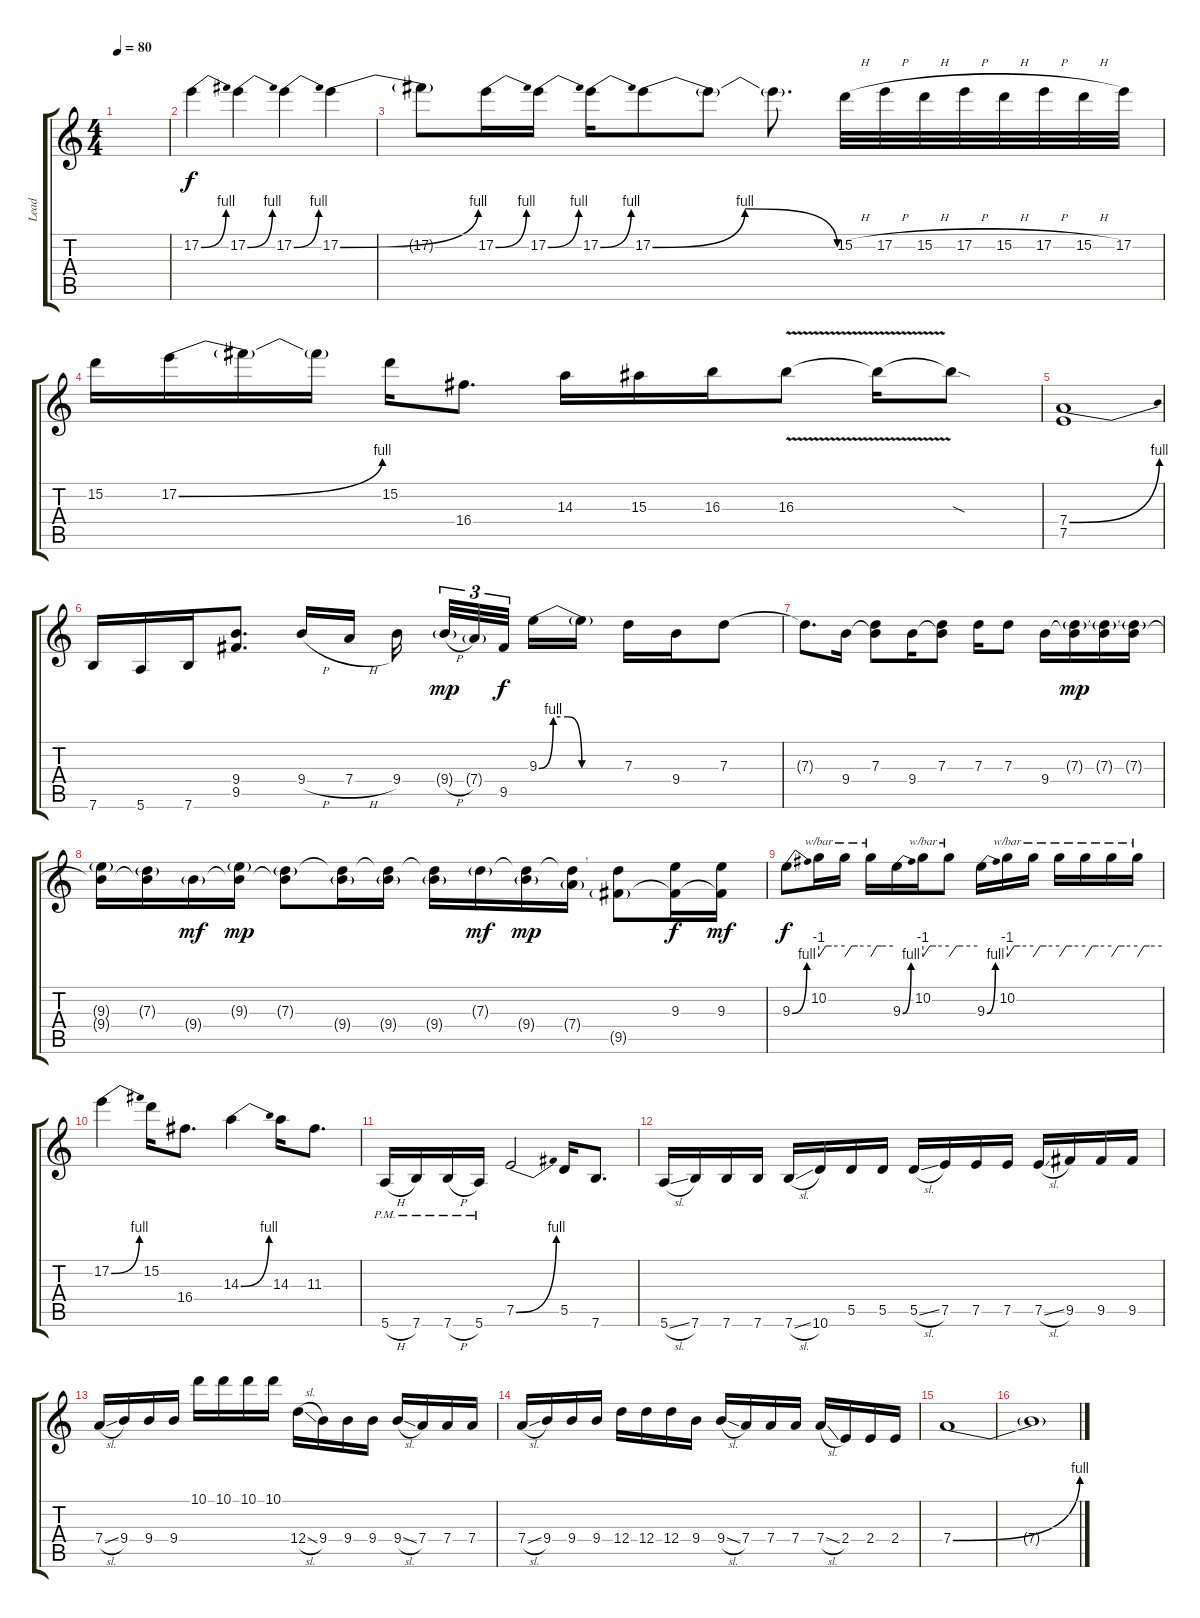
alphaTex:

\track ("Lead" "Lead") {instrument overdrivenguitar}
\staff {score tabs}
\tuning (E4 B3 G3 D3 A2 E2) {hide}
\ts (4 4)
\tempo 80
\clef g2
\ks c
|
17.2{be (bend 0 0 60 4)}.4 17.2{be (bend 0 0 60 4)}.4 17.2{be (bend 0 0 60 4)}.4 17.2{be (bend 0 0 60 4)}.4 |
17.2{t}.8 17.2{be (bend 0 0 60 4)}.16 17.2{be (bend 0 0 60 4)}.16 17.2{be (bend 0 0 60 4)}.16 17.2{be (bendrelease 0 0 15 4 30 4 60 0)}.8 17.2{t}.8 17.2{t}.8{d} 15.2{h}.32 17.2{h}.32 15.2{h}.32 17.2{h}.32 15.2{h}.32 17.2{h}.32 15.2{h}.32 17.2.32 |
15.2.16 17.2{be (bend 0 0 60 4)}.16 17.2{t}.16 17.2{t}.16 15.2.16 16.4.8{d} 14.3.16 15.3.16 16.3.16 16.3{v}.8 16.3{t}.16 16.3{sod t}.8 |
(7.4{be (bend 0 0 60 4)} 7.5).1 |
7.6.16 5.6.16 7.6.16 (9.4 9.5).8{d} 9.4{h}.16 7.4{h}.16 9.4.16{beam splitsecondary} 9.4{h g}.32{tu (3 2) dy mp} 7.4{g}.32{tu (3 2)} 9.5.32{tu (3 2) dy f beam splitsecondary} 9.3{be (custom 0 0 10 4 20 4 30 0 60 0)}.16 9.3{t}.16 7.3.16 9.4.16 7.3.8 |
7.3{t}.8{d} 9.4.16 (7.3 9.4{t}).8 9.4.16 (7.3 9.4{t}).8 7.3.16 7.3.8 9.4.16 (7.3{g} 9.4{t}).16{dy mp} (7.3{g} 9.4{t}).16 (7.3{g} 9.4{t}).16 |
(9.3{g} 9.4{t}).16 (7.3{g} 9.4{t}).16 9.4{g}.16{dy mf} (9.3{g} 9.4{t}).16{dy mp} (7.3{g} 9.4{t}).8 (7.3{t} 9.4{g}).16 (7.3{t} 9.4{g}).16 (7.3{t} 9.4{g}).16 7.3{g}.16{dy mf} (7.3{t} 9.4{g}).16{dy mp} (7.3{t} 7.4{g}).16 (7.3{t} 9.5{g}).8 (9.3 9.5{t}).16{dy f} (9.3 9.5{t}).16{dy mf} |
9.3{be (bend 0 0 60 4)}.8{dy f} 10.2.16{tbe (custom default 0 -4 16 0 30 0 60 0)} 10.2{t}.16{tbe (custom default 0 -4 16 0 30 0 60 0)} 10.2{t}.16{tbe (custom default 0 -4 16 0 30 0 60 0)} 9.3{be (bend 0 0 60 4)}.16 10.2.16{tbe (custom default 0 -4 16 0 30 0 60 0)} 10.2{t}.8{tbe (custom default 0 -4 16 0 30 0 60 0)} 9.3{be (bend 0 0 60 4)}.16 10.2.16{tbe (custom default 0 -4 16 0 30 0 60 0)} 10.2{t}.16{tbe (custom default 0 -4 16 0 30 0 60 0)} 10.2{t}.16{tbe (custom default 0 -4 16 0 30 0 60 0)} 10.2{t}.16{tbe (custom default 0 -4 16 0 30 0 60 0)} 10.2{t}.16{tbe (custom default 0 -4 16 0 30 0 60 0)} 10.2{t}.16{tbe (custom default 0 -4 16 0 30 0 60 0)} |
17.2{be (bend 0 0 60 4)}.4 15.2.16 16.4.8{d} 14.3{be (bend 0 0 60 4)}.4 14.3.16 11.3.8{d} |
5.6{h pm}.16 7.6{pm}.16 7.6{h pm}.16 5.6{pm}.16 7.5{be (bend 0 0 60 4)}.2 5.5.16 7.6.8{d} |
5.6{sl}.16 7.6.16 7.6.16 7.6.16 7.6{sl}.16 10.6.16 5.5.16 5.5.16 5.5{sl}.16 7.5.16 7.5.16 7.5.16 7.5{sl}.16 9.5.16 9.5.16 9.5.16 |
7.4{sl}.16 9.4.16 9.4.16 9.4.16 10.1.16 10.1.16 10.1.16 10.1.16 12.4{sl}.16 9.4.16 9.4.16 9.4.16 9.4{sl}.16 7.4.16 7.4.16 7.4.16 |
7.4{sl}.16 9.4.16 9.4.16 9.4.16 12.4.16 12.4.16 12.4.16 9.4.16 9.4{sl}.16 7.4.16 7.4.16 7.4.16 7.4{sl}.16 2.4.16 2.4.16 2.4.16 |
7.4{be (bend 0 0 60 4)}.1 |
7.4{t}.1
